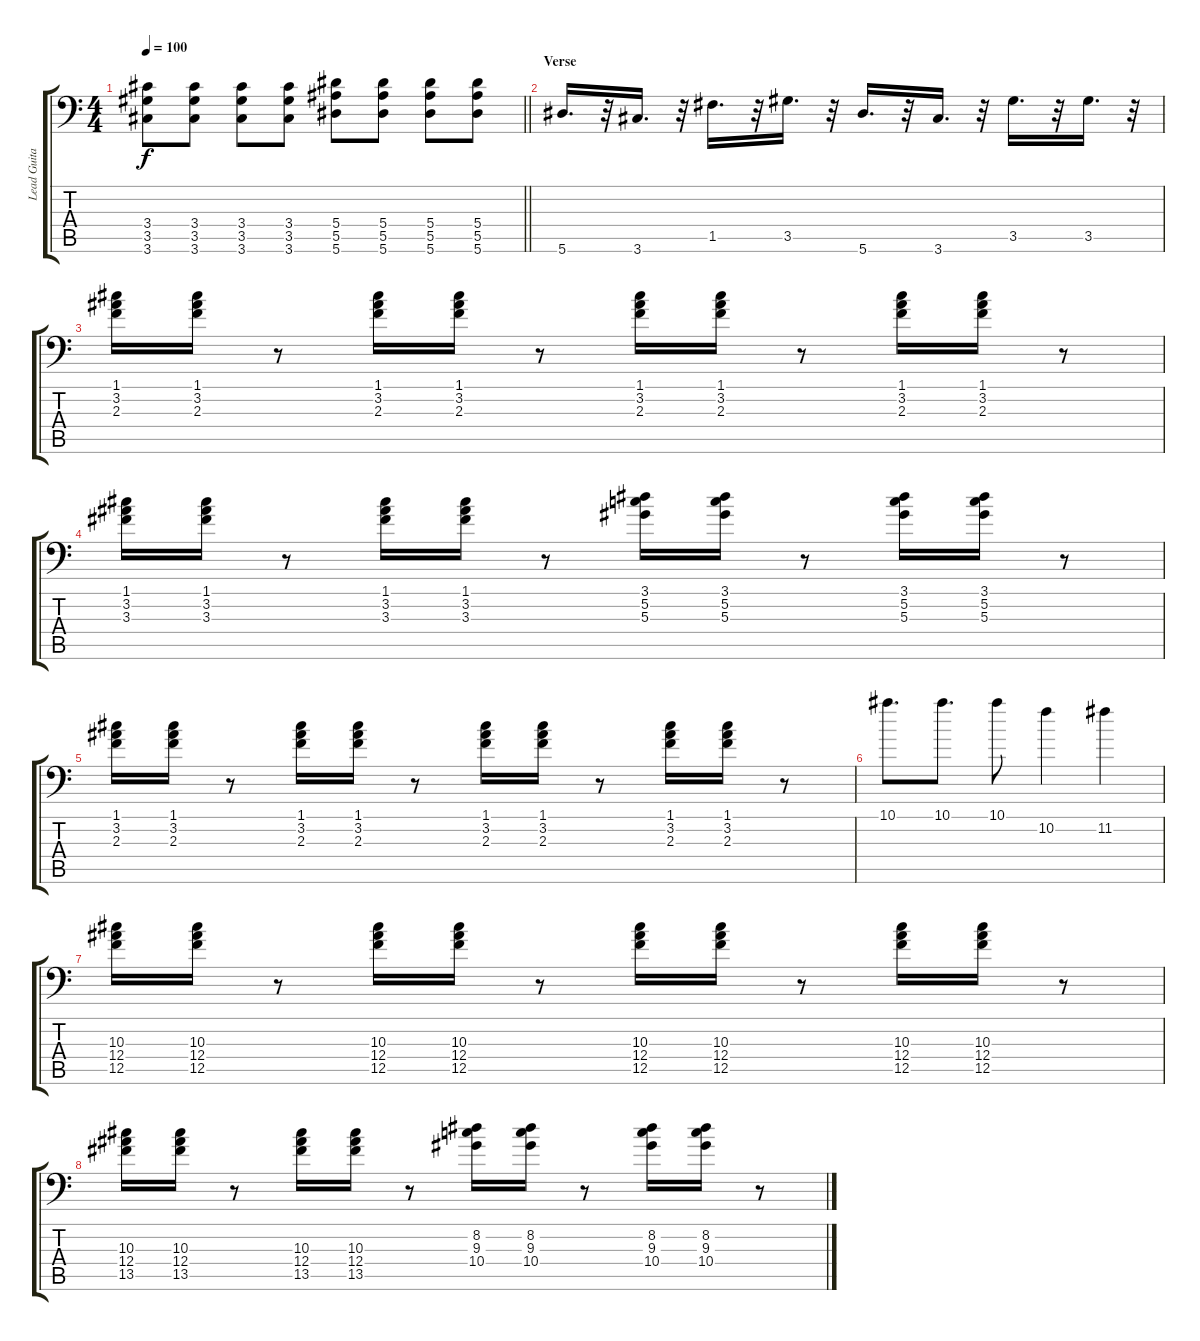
\track ("Lead Guitar 2" "Lead Guita") {instrument distortionguitar}
\staff {score tabs}
\tuning (C4 G3 Eb3 Bb2 F2 Bb1) {hide}
\ts (4 4)
\tempo 100
\clef f4
\barLineRight lightlight
\ks c
(3.4 3.5 3.6).8{dy f} (3.4 3.5 3.6).8 (3.4 3.5 3.6).8 (3.4 3.5 3.6).8 (5.4 5.5 5.6).8 (5.4 5.5 5.6).8 (5.4 5.5 5.6).8 (5.4 5.5 5.6).8 |
\section ("" "Verse")
5.6.16{d} r.32 3.6.16{d} r.32 1.5.16{d} r.32 3.5.16{d} r.32 5.6.16{d} r.32 3.6.16{d} r.32 3.5.16{d} r.32 3.5.16{d} r.32 |
(1.1 3.2 2.3).16{volume 10 balance 8 instrument overdrivenguitar} (1.1 3.2 2.3).16 r.8 (1.1 3.2 2.3).16 (1.1 3.2 2.3).16 r.8 (1.1 3.2 2.3).16 (1.1 3.2 2.3).16 r.8 (1.1 3.2 2.3).16 (1.1 3.2 2.3).16 r.8 |
(1.1 3.2 3.3).16 (1.1 3.2 3.3).16 r.8 (1.1 3.2 3.3).16 (1.1 3.2 3.3).16 r.8 (3.1 5.2 5.3).16 (3.1 5.2 5.3).16 r.8 (3.1 5.2 5.3).16 (3.1 5.2 5.3).16 r.8 |
(1.1 3.2 2.3).16 (1.1 3.2 2.3).16 r.8 (1.1 3.2 2.3).16 (1.1 3.2 2.3).16 r.8 (1.1 3.2 2.3).16 (1.1 3.2 2.3).16 r.8 (1.1 3.2 2.3).16 (1.1 3.2 2.3).16 r.8 |
10.1.8{d volume 13 instrument distortionguitar} 10.1.8{d} 10.1.8 10.2.4 11.2.4 |
(10.3 12.4 12.5).16{volume 10 balance 8 instrument overdrivenguitar} (10.3 12.4 12.5).16 r.8 (10.3 12.4 12.5).16 (10.3 12.4 12.5).16 r.8 (10.3 12.4 12.5).16 (10.3 12.4 12.5).16 r.8 (10.3 12.4 12.5).16 (10.3 12.4 12.5).16 r.8 |
(10.3 12.4 13.5).16 (10.3 12.4 13.5).16 r.8 (10.3 12.4 13.5).16 (10.3 12.4 13.5).16 r.8 (8.2 9.3 10.4).16 (8.2 9.3 10.4).16 r.8 (8.2 9.3 10.4).16 (8.2 9.3 10.4).16 r.8
